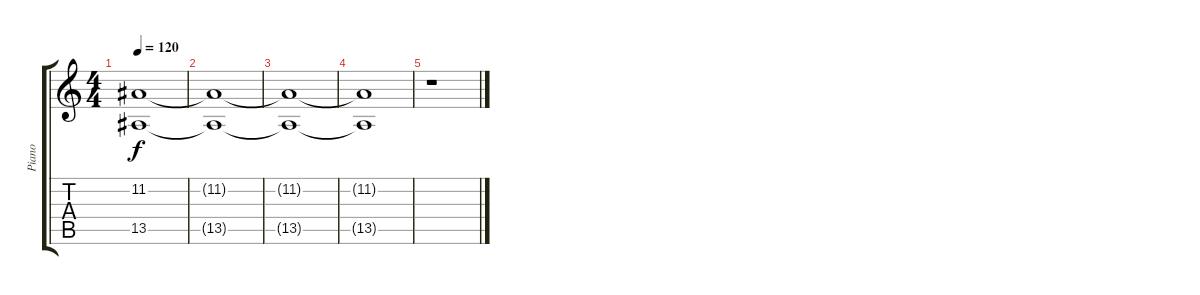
\track ("Piano" "Piano") {instrument brightacousticpiano}
\staff {score tabs}
\tuning (E4 B3 G3 D3 A2 E2) {hide}
\ts (4 4)
\tempo 120
\clef g2
\ks c
(11.2 13.5).1{dy f} |
(11.2{t} 13.5{t}).1 |
(11.2{t} 13.5{t}).1 |
(11.2{t} 13.5{t}).1 |
r.1
